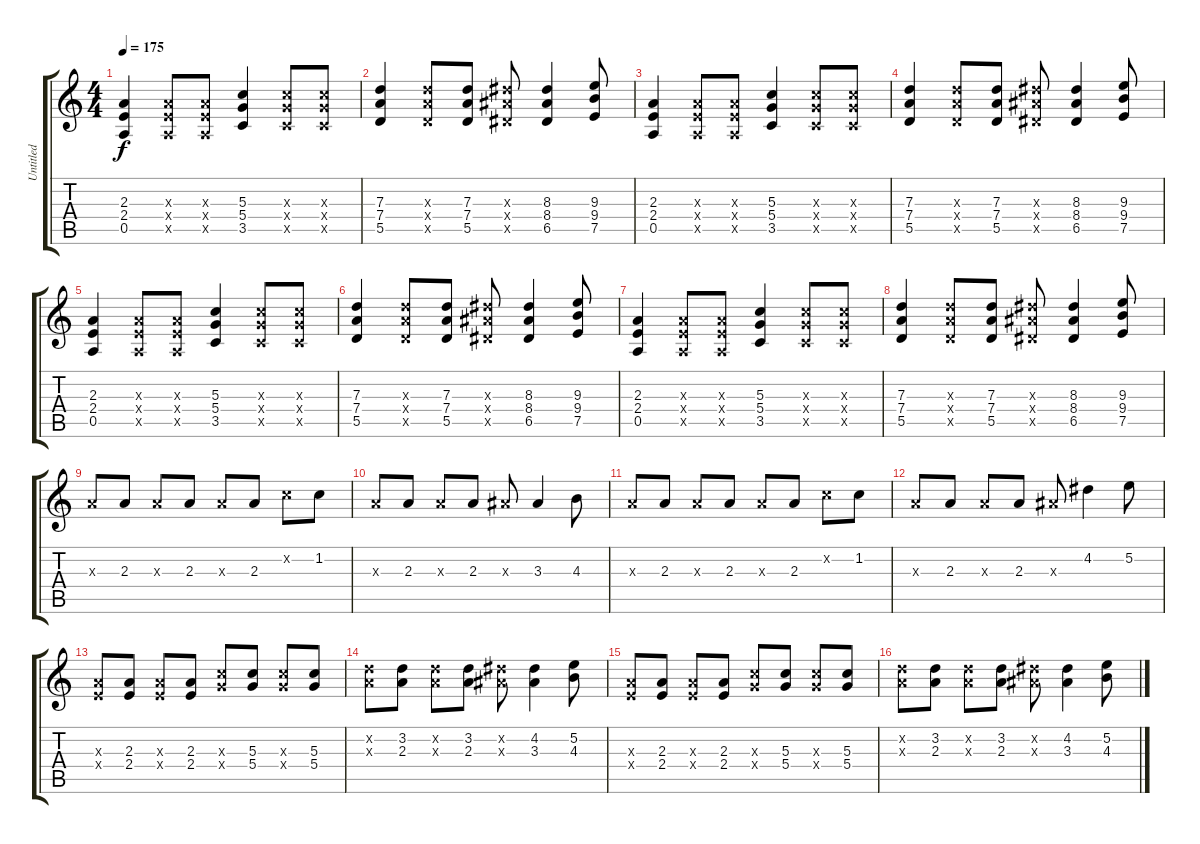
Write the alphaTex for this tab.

\track ("Untitled" "Untitled") {instrument distortionguitar}
\staff {score tabs}
\tuning (E4 B3 G3 D3 A2 E2) {hide}
\ts (4 4)
\tempo 175
\clef g2
\ks c
(2.3 2.4 0.5).4{dy f instrument distortionguitar} (2.3{x} 2.4{x} 0.5{x}).8 (2.3{x} 2.4{x} 0.5{x}).8 (5.3 5.4 3.5).4 (5.3{x} 5.4{x} 3.5{x}).8 (5.3{x} 5.4{x} 3.5{x}).8 |
(7.3 7.4 5.5).4 (7.3{x} 7.4{x} 5.5{x}).8 (7.3 7.4 5.5).8 (8.3{x} 8.4{x} 6.5{x}).8 (8.3 8.4 6.5).4 (9.3 9.4 7.5).8 |
(2.3 2.4 0.5).4 (2.3{x} 2.4{x} 0.5{x}).8 (2.3{x} 2.4{x} 0.5{x}).8 (5.3 5.4 3.5).4 (5.3{x} 5.4{x} 3.5{x}).8 (5.3{x} 5.4{x} 3.5{x}).8 |
(7.3 7.4 5.5).4 (7.3{x} 7.4{x} 5.5{x}).8 (7.3 7.4 5.5).8 (8.3{x} 8.4{x} 6.5{x}).8 (8.3 8.4 6.5).4 (9.3 9.4 7.5).8 |
(2.3 2.4 0.5).4 (2.3{x} 2.4{x} 0.5{x}).8 (2.3{x} 2.4{x} 0.5{x}).8 (5.3 5.4 3.5).4 (5.3{x} 5.4{x} 3.5{x}).8 (5.3{x} 5.4{x} 3.5{x}).8 |
(7.3 7.4 5.5).4 (7.3{x} 7.4{x} 5.5{x}).8 (7.3 7.4 5.5).8 (8.3{x} 8.4{x} 6.5{x}).8 (8.3 8.4 6.5).4 (9.3 9.4 7.5).8 |
(2.3 2.4 0.5).4 (2.3{x} 2.4{x} 0.5{x}).8 (2.3{x} 2.4{x} 0.5{x}).8 (5.3 5.4 3.5).4 (5.3{x} 5.4{x} 3.5{x}).8 (5.3{x} 5.4{x} 3.5{x}).8 |
(7.3 7.4 5.5).4 (7.3{x} 7.4{x} 5.5{x}).8 (7.3 7.4 5.5).8 (8.3{x} 8.4{x} 6.5{x}).8 (8.3 8.4 6.5).4 (9.3 9.4 7.5).8 |
2.3{x}.8 2.3.8 2.3{x}.8 2.3.8 2.3{x}.8 2.3.8 1.2{x}.8 1.2.8 |
2.3{x}.8 2.3.8 2.3{x}.8 2.3.8 3.3{x}.8 3.3.4 4.3.8 |
2.3{x}.8 2.3.8 2.3{x}.8 2.3.8 2.3{x}.8 2.3.8 1.2{x}.8 1.2.8 |
2.3{x}.8 2.3.8 2.3{x}.8 2.3.8 3.3{x}.8 4.2.4 5.2.8 |
(2.3{x} 2.4{x}).8 (2.3 2.4).8 (2.3{x} 2.4{x}).8 (2.3 2.4).8 (5.3{x} 5.4{x}).8 (5.3 5.4).8 (5.3{x} 5.4{x}).8 (5.3 5.4).8 |
(3.2{x} 2.3{x}).8 (3.2 2.3).8 (3.2{x} 2.3{x}).8 (3.2 2.3).8 (4.2{x} 3.3{x}).8 (4.2 3.3).4 (5.2 4.3).8 |
(2.3{x} 2.4{x}).8 (2.3 2.4).8 (2.3{x} 2.4{x}).8 (2.3 2.4).8 (5.3{x} 5.4{x}).8 (5.3 5.4).8 (5.3{x} 5.4{x}).8 (5.3 5.4).8 |
(3.2{x} 2.3{x}).8 (3.2 2.3).8 (3.2{x} 2.3{x}).8 (3.2 2.3).8 (4.2{x} 3.3{x}).8 (4.2 3.3).4 (5.2 4.3).8
